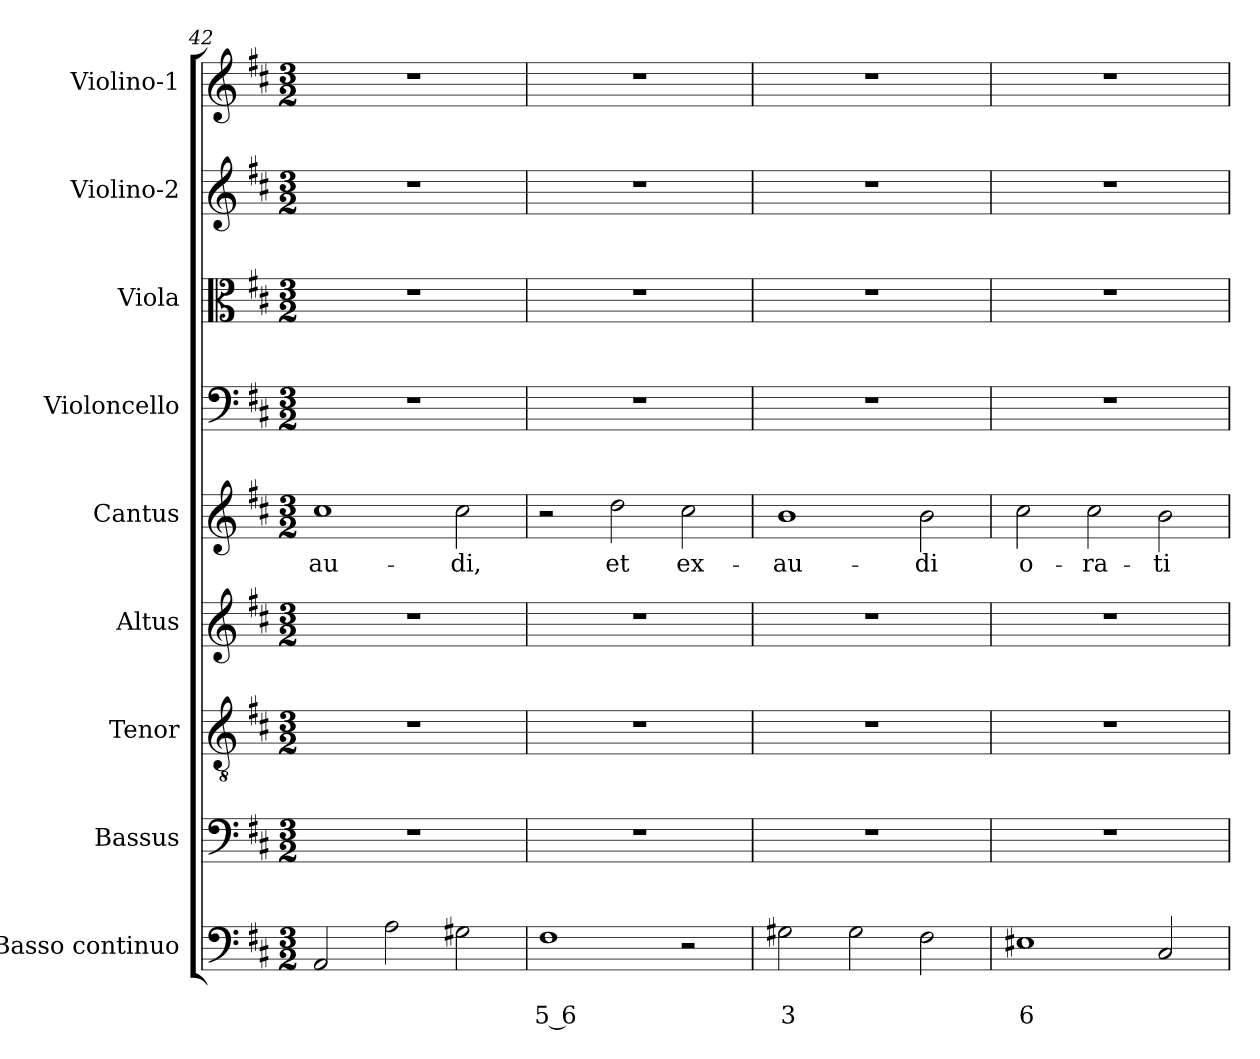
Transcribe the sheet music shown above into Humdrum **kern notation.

**kern	**text	**text	**kern	**kern	**kern	**kern	**text	**kern	**kern	**kern	**kern
*part9	*part9	*part9	*part8	*part7	*part6	*part5	*part5	*part4	*part3	*part2	*part1
*staff9	*staff9	*staff9	*staff8	*staff7	*staff6	*staff5	*staff5	*staff4	*staff3	*staff2	*staff1
*I"Basso continuo	*	*	*I"Bassus	*I"Tenor	*I"Altus	*I"Cantus	*	*I"Violoncello	*I"Viola	*I"Violino-2	*I"Violino-1
*I'BC	*	*	*I'B	*I'T	*I'A	*I'C	*	*I'Vc	*I'Va	*I'Vi2	*I'Vi1
*clefF4	*	*	*clefF4	*clefGv2	*clefG2	*clefG2	*	*clefF4	*clefC3	*clefG2	*clefG2
*k[f#c#]	*	*	*k[f#c#]	*k[f#c#]	*k[f#c#]	*k[f#c#]	*	*k[f#c#]	*k[f#c#]	*k[f#c#]	*k[f#c#]
*D:	*	*	*D:	*D:	*D:	*D:	*	*D:	*D:	*D:	*D:
*M3/2	*	*	*M3/2	*M3/2	*M3/2	*M3/2	*	*M3/2	*M3/2	*M3/2	*M3/2
=42	=42	=42	=42	=42	=42	=42	=42	=42	=42	=42	=42
!	!	!	!	!	!	!	!LO:LY:b	!	!	!	!
2AA/	.	.	1.r	1.r	1.r	1cc#	-au-	1.r	1.r	1.r	1.r
2A\	.	.	.	.	.	.	.	.	.	.	.
!	!	!	!	!	!	!	!LO:LY:b	!	!	!	!
2G#X\	.	.	.	.	.	2cc#\	-di,	.	.	.	.
=43	=43	=43	=43	=43	=43	=43	=43	=43	=43	=43	=43
!	!	!LO:LY:b	!	!	!	!	!	!	!	!	!
1F#	.	5 6	1.r	1.r	1.r	2r	.	1.r	1.r	1.r	1.r
!	!	!	!	!	!	!	!LO:LY:b	!	!	!	!
.	.	.	.	.	.	2dd\	et	.	.	.	.
!	!	!	!	!	!	!	!LO:LY:b	!	!	!	!
2r	.	.	.	.	.	2cc#\	ex-	.	.	.	.
=44	=44	=44	=44	=44	=44	=44	=44	=44	=44	=44	=44
!	!	!LO:LY:b	!	!	!	!	!LO:LY:b	!	!	!	!
2G#X\	.	3	1.r	1.r	1.r	1b	-au-	1.r	1.r	1.r	1.r
2G#\	.	.	.	.	.	.	.	.	.	.	.
!	!	!	!	!	!	!	!LO:LY:b	!	!	!	!
2F#\	.	.	.	.	.	2b\	-di	.	.	.	.
=45	=45	=45	=45	=45	=45	=45	=45	=45	=45	=45	=45
!	!	!LO:LY:b	!	!	!	!	!LO:LY:b	!	!	!	!
1E#X	.	6	1.r	1.r	1.r	2cc#\	o-	1.r	1.r	1.r	1.r
!	!	!	!	!	!	!	!LO:LY:b	!	!	!	!
.	.	.	.	.	.	2cc#\	-ra-	.	.	.	.
!	!	!	!	!	!	!	!LO:LY:b	!	!	!	!
2C#/	.	.	.	.	.	2b\	-ti-	.	.	.	.
=	=	=	=	=	=	=	=	=	=	=	=
*-	*-	*-	*-	*-	*-	*-	*-	*-	*-	*-	*-
